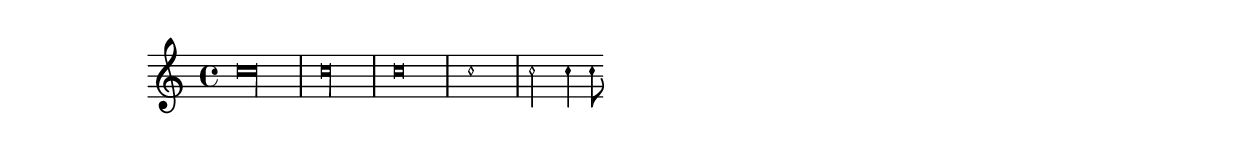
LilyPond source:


\version "2.3.17"

\header {
    texidoc ="@cindex Ancient Mensural Note Heads
Mensural notes may also have note heads. "
}

\score {
	 {
	\relative c'' {
		\override NoteHead  #'style = #'mensural
		c\maxima*1/8
		c\longa*1/4 c\breve*1/2 c1 c2 c4 c8 
		}
	}
	\paper{raggedright=##t}
}

